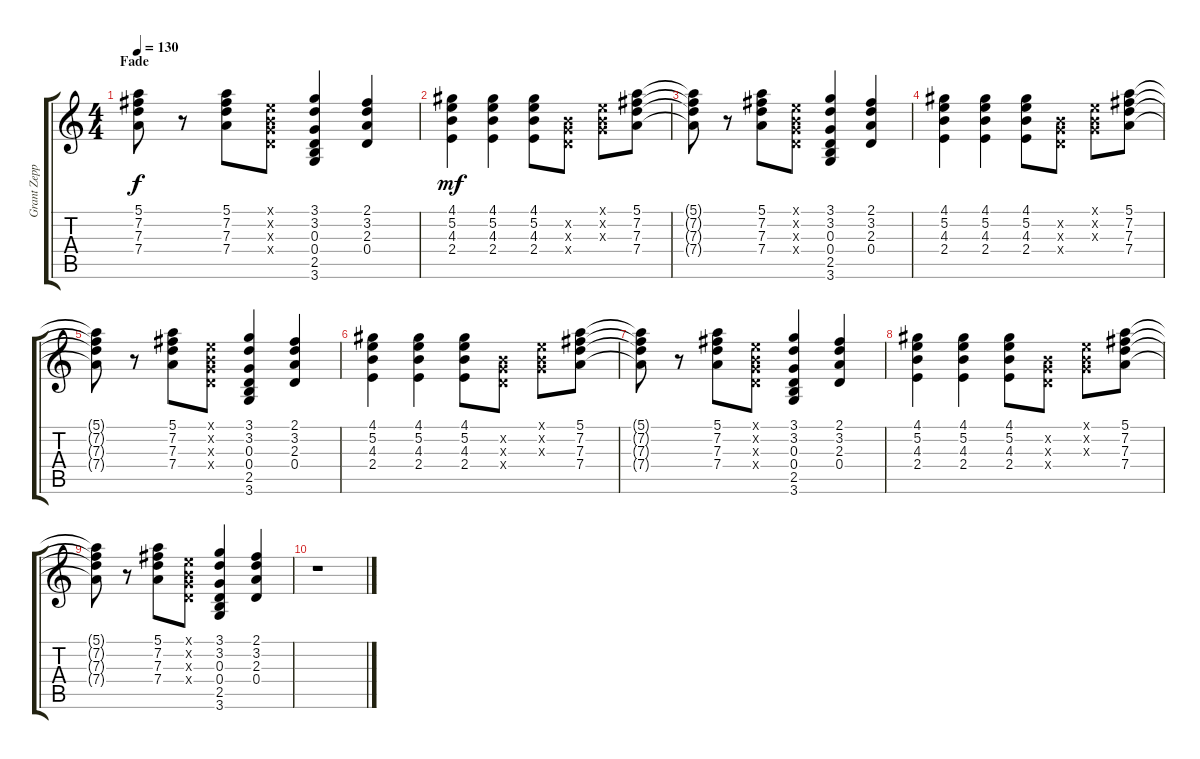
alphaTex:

\track ("Grant Zeppelin" "Grant Zepp") {instrument acousticguitarsteel}
\staff {score tabs}
\tuning (E4 B3 G3 D3 A2 E2) {hide}
\ts (4 4)
\section ("" "Fade ")
\tempo 130
\clef g2
\ks c
(5.1{t} 7.2{t} 7.3{t} 7.4{t}).8{dy f} r.8 (5.1 7.2 7.3 7.4).8 (0.1{x} 0.2{x} 0.3{x} 0.4{x}).8 (3.1 3.2 0.3 0.4 2.5 3.6).4 (2.1 3.2 2.3 0.4).4 |
(4.1 5.2 4.3 2.4).4{dy mf} (4.1 5.2 4.3 2.4).4 (4.1 5.2 4.3 2.4).8 (0.2{x} 0.3{x} 0.4{x}).8 (0.1{x} 0.2{x} 0.3{x}).8 (5.1 7.2 7.3 7.4).8 |
(5.1{t} 7.2{t} 7.3{t} 7.4{t}).8 r.8 (5.1 7.2 7.3 7.4).8 (0.1{x} 0.2{x} 0.3{x} 0.4{x}).8 (3.1 3.2 0.3 0.4 2.5 3.6).4 (2.1 3.2 2.3 0.4).4 |
(4.1 5.2 4.3 2.4).4 (4.1 5.2 4.3 2.4).4 (4.1 5.2 4.3 2.4).8 (0.2{x} 0.3{x} 0.4{x}).8 (0.1{x} 0.2{x} 0.3{x}).8 (5.1 7.2 7.3 7.4).8 |
(5.1{t} 7.2{t} 7.3{t} 7.4{t}).8 r.8 (5.1 7.2 7.3 7.4).8 (0.1{x} 0.2{x} 0.3{x} 0.4{x}).8 (3.1 3.2 0.3 0.4 2.5 3.6).4 (2.1 3.2 2.3 0.4).4 |
(4.1 5.2 4.3 2.4).4 (4.1 5.2 4.3 2.4).4 (4.1 5.2 4.3 2.4).8 (0.2{x} 0.3{x} 0.4{x}).8 (0.1{x} 0.2{x} 0.3{x}).8 (5.1 7.2 7.3 7.4).8 |
(5.1{t} 7.2{t} 7.3{t} 7.4{t}).8 r.8 (5.1 7.2 7.3 7.4).8 (0.1{x} 0.2{x} 0.3{x} 0.4{x}).8 (3.1 3.2 0.3 0.4 2.5 3.6).4 (2.1 3.2 2.3 0.4).4 |
(4.1 5.2 4.3 2.4).4 (4.1 5.2 4.3 2.4).4 (4.1 5.2 4.3 2.4).8 (0.2{x} 0.3{x} 0.4{x}).8 (0.1{x} 0.2{x} 0.3{x}).8 (5.1 7.2 7.3 7.4).8 |
(5.1{t} 7.2{t} 7.3{t} 7.4{t}).8 r.8 (5.1 7.2 7.3 7.4).8 (0.1{x} 0.2{x} 0.3{x} 0.4{x}).8 (3.1 3.2 0.3 0.4 2.5 3.6).4 (2.1 3.2 2.3 0.4).4 |
r.1
